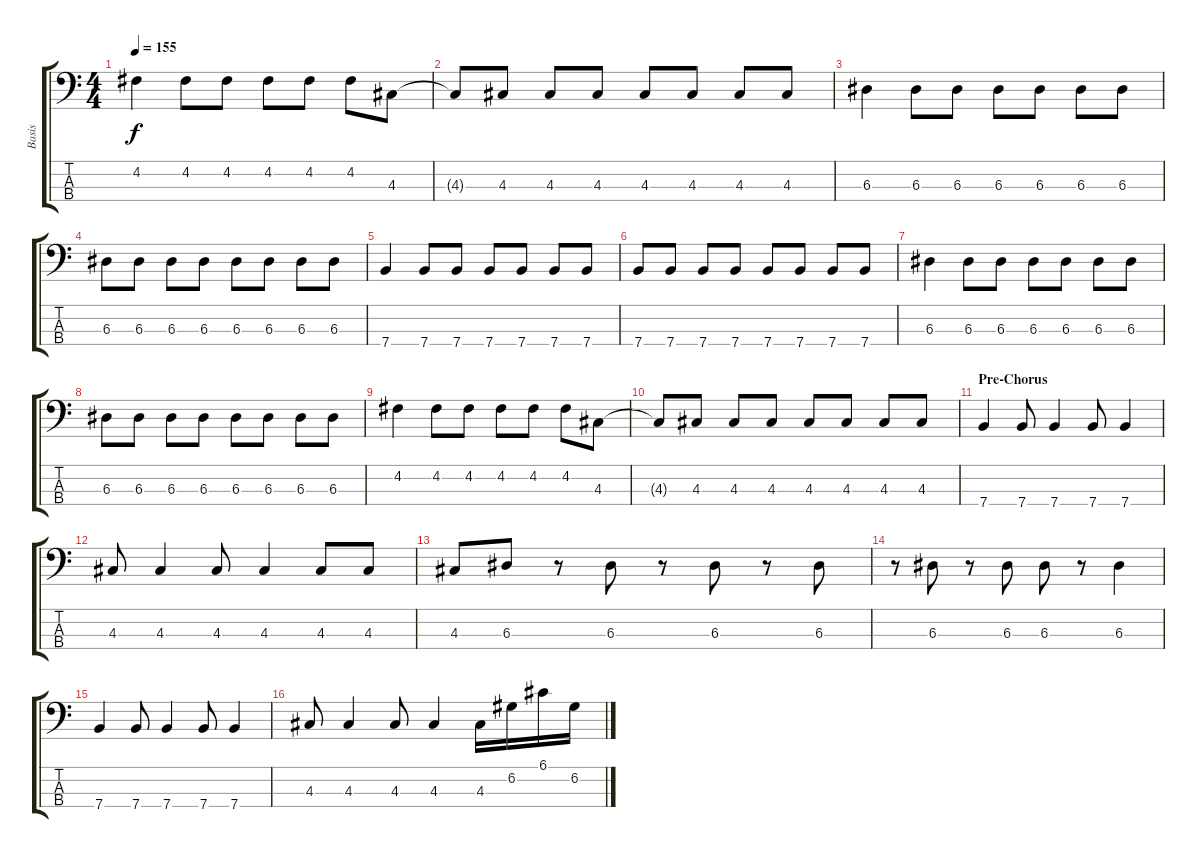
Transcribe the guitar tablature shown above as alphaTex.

\track ("Basis" "Basis") {instrument electricbassfinger}
\staff {score tabs}
\tuning (G2 D2 A1 E1) {hide}
\ts (4 4)
\tempo 155
\clef f4
\ks c
4.2.4{dy f} 4.2.8 4.2.8 4.2.8 4.2.8 4.2.8 4.3.8 |
4.3{t}.8 4.3.8 4.3.8 4.3.8 4.3.8 4.3.8 4.3.8 4.3.8 |
\section ("" "")
6.3.4 6.3.8 6.3.8 6.3.8 6.3.8 6.3.8 6.3.8 |
6.3.8 6.3.8 6.3.8 6.3.8 6.3.8 6.3.8 6.3.8 6.3.8 |
7.4.4 7.4.8 7.4.8 7.4.8 7.4.8 7.4.8 7.4.8 |
7.4.8 7.4.8 7.4.8 7.4.8 7.4.8 7.4.8 7.4.8 7.4.8 |
6.3.4 6.3.8 6.3.8 6.3.8 6.3.8 6.3.8 6.3.8 |
6.3.8 6.3.8 6.3.8 6.3.8 6.3.8 6.3.8 6.3.8 6.3.8 |
4.2.4 4.2.8 4.2.8 4.2.8 4.2.8 4.2.8 4.3.8 |
4.3{t}.8 4.3.8 4.3.8 4.3.8 4.3.8 4.3.8 4.3.8 4.3.8 |
\section ("" "Pre-Chorus")
7.4.4 7.4.8 7.4.4 7.4.8 7.4.4 |
4.3.8 4.3.4 4.3.8 4.3.4 4.3.8 4.3.8 |
4.3.8 6.3.8 r.8 6.3.8 r.8 6.3.8 r.8 6.3.8 |
r.8 6.3.8 r.8 6.3.8 6.3.8 r.8 6.3.4 |
7.4.4 7.4.8 7.4.4 7.4.8 7.4.4 |
4.3.8 4.3.4 4.3.8 4.3.4 4.3.16 6.2.16 6.1.16 6.2.16
